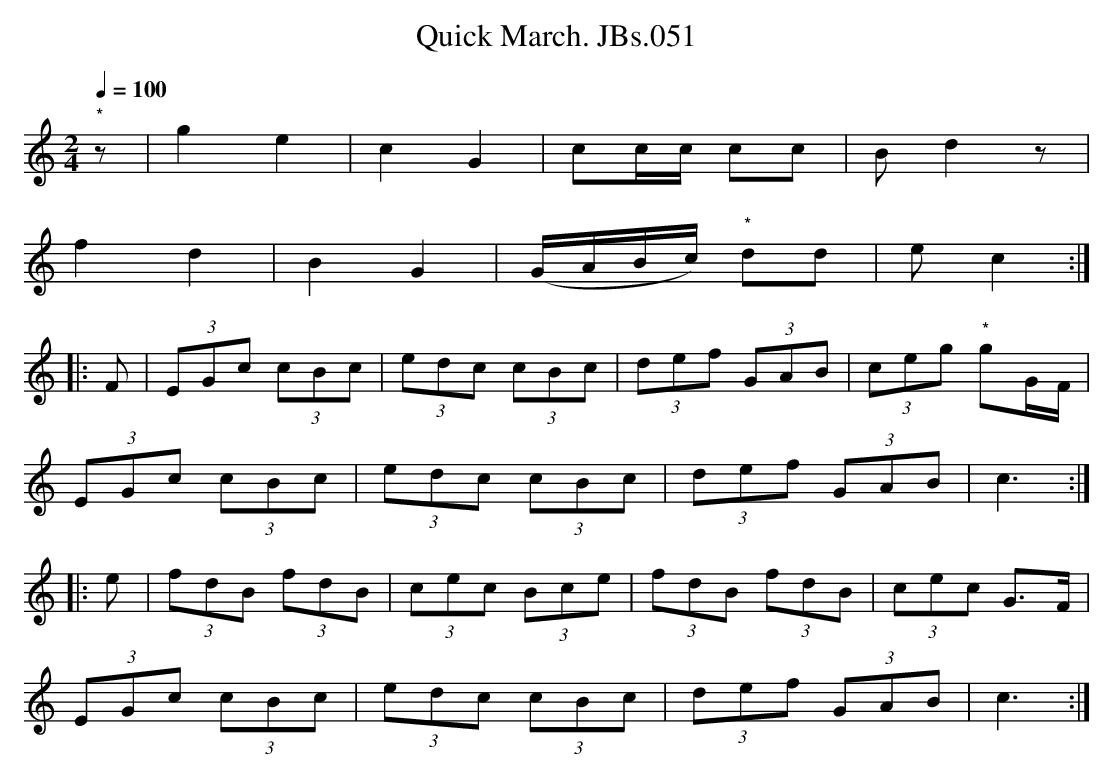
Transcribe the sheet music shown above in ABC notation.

X:1
T:Quick March. JBs.051
L:1/8
M:2/4
Q:1/4=100
K:C
"*"z|g2e2|c2G2|cc/c/ cc|Bd2z|!
f2d2|B2G2|(G/A/B/c/) "*"dd|ec2:|!
|:F|(3EGc (3cBc|(3edc (3cBc|(3def (3GAB|(3ceg "*"gG/F/|!
(3EGc (3cBc|(3edc (3cBc|(3def (3GAB|c3:|!
|:e|(3fdB (3fdB|(3cec (3Bce|(3fdB (3fdB|(3cec G>F|!
(3EGc (3cBc|(3edc (3cBc|(3def (3GAB|c3:|
